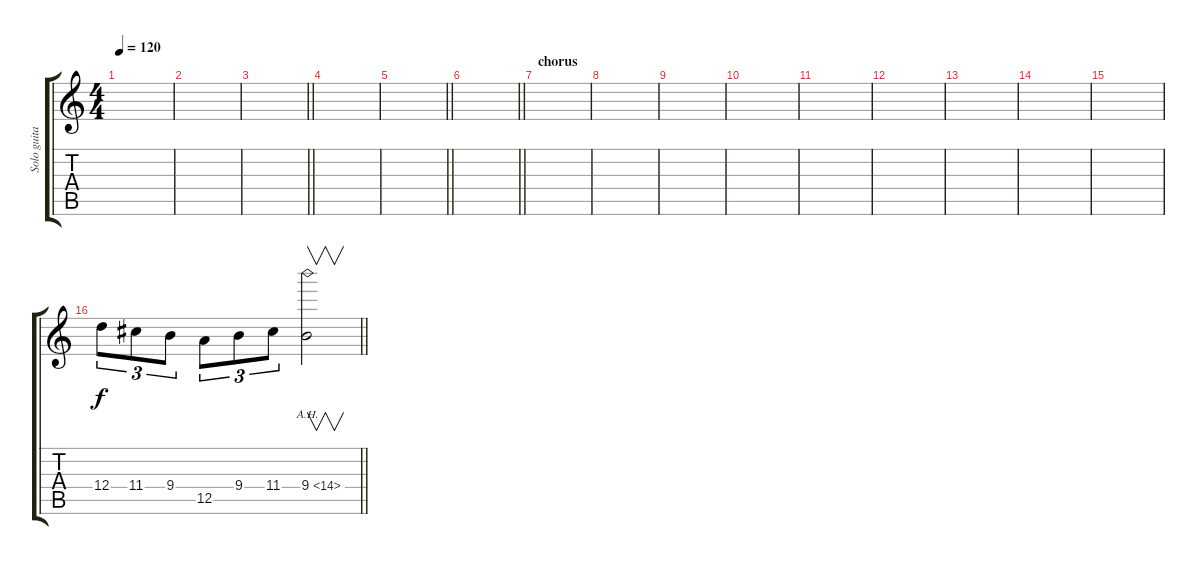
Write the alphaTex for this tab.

\track ("Solo guitar" "Solo guita") {instrument distortionguitar}
\staff {score tabs}
\tuning (E4 B3 G3 D3 A2 E2) {hide}
\ts (4 4)
\tempo 120
\clef g2
\ks c
|
|
\barLineRight lightlight
|
|
\barLineRight lightlight
|
\barLineRight lightlight
|
\section ("" "chorus")
|
|
|
|
|
|
|
|
|
\barLineRight lightlight
12.4.8{tu (3 2)} 11.4.8{tu (3 2)} 9.4.8{tu (3 2)} 12.5.8{tu (3 2)} 9.4.8{tu (3 2)} 11.4.8{tu (3 2)} 9.4{ah 5}.2{v}
